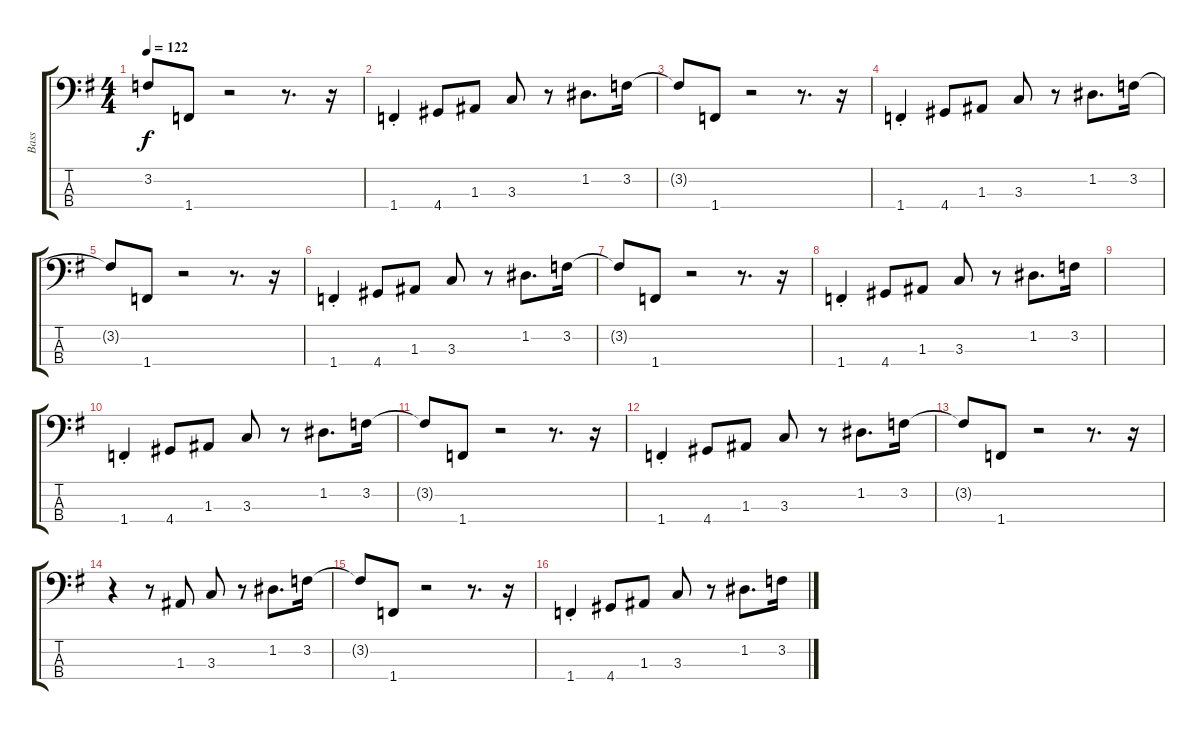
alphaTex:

\track ("Bass" "Bass") {instrument electricbassfinger}
\staff {score tabs}
\tuning (G2 D2 A1 E1) {hide}
\ts (4 4)
\tempo 122
\clef f4
\ks g
3.2{t}.8{dy f} 1.4.8 r.2 r.8{d} r.16 |
1.4{st}.4 4.4.8 1.3.8 3.3.8 r.8 1.2.8{d} 3.2.16 |
3.2{t}.8 1.4.8 r.2 r.8{d} r.16 |
1.4{st}.4 4.4.8 1.3.8 3.3.8 r.8 1.2.8{d} 3.2.16 |
3.2{t}.8 1.4.8 r.2 r.8{d} r.16 |
1.4{st}.4 4.4.8 1.3.8 3.3.8 r.8 1.2.8{d} 3.2.16 |
3.2{t}.8 1.4.8 r.2 r.8{d} r.16 |
1.4{st}.4 4.4.8 1.3.8 3.3.8 r.8 1.2.8{d} 3.2.16 |
|
1.4{st}.4 4.4.8 1.3.8 3.3.8 r.8 1.2.8{d} 3.2.16 |
3.2{t}.8 1.4.8 r.2 r.8{d} r.16 |
1.4{st}.4 4.4.8 1.3.8 3.3.8 r.8 1.2.8{d} 3.2.16 |
3.2{t}.8 1.4.8 r.2 r.8{d} r.16 |
r.4 r.8 1.3.8 3.3.8 r.8 1.2.8{d} 3.2.16 |
3.2{t}.8 1.4.8 r.2 r.8{d} r.16 |
1.4{st}.4 4.4.8 1.3.8 3.3.8 r.8 1.2.8{d} 3.2.16
